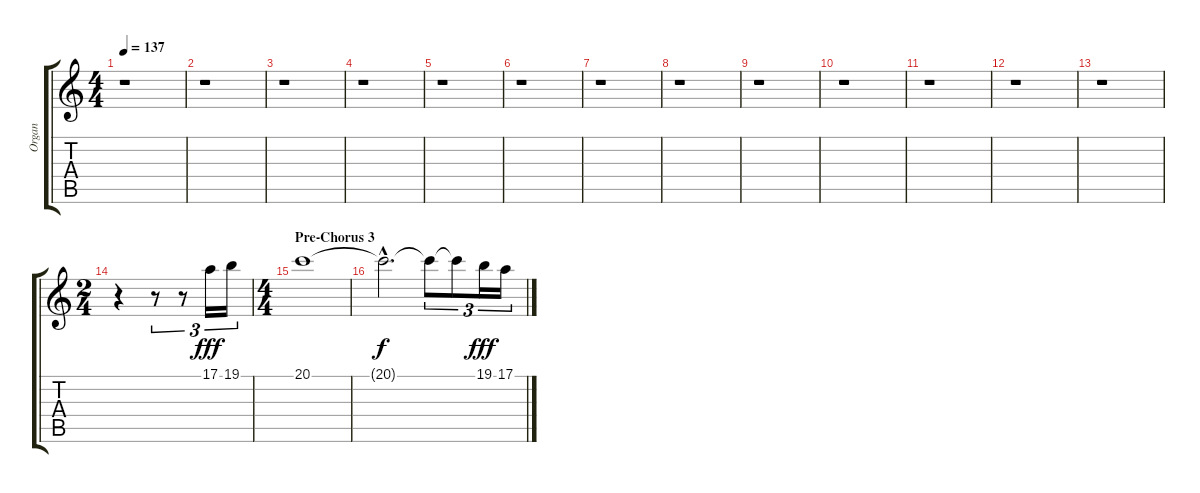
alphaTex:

\track ("Organ" "Organ") {instrument drawbarorgan}
\staff {score tabs}
\tuning (E4 B3 G3 D3 A2 E2) {hide}
\ts (4 4)
\tempo 137
\clef g2
\ks c
r.1{dy fff} |
r.1 |
r.1 |
r.1 |
r.1 |
r.1 |
r.1 |
r.1 |
r.1 |
r.1 |
r.1 |
r.1 |
r.1 |
\ts (2 4)
r.4 r.8{tu (3 2)} r.8{tu (3 2)} 17.1.16{tu (3 2)} 19.1.16{tu (3 2)} |
\ts (4 4)
\section ("" "Pre-Chorus 3")
20.1.1 |
20.1{hac t}.2{d dy f} 20.1{t}.8{tu (3 2)} 20.1{t}.8{tu (3 2)} 19.1.16{tu (3 2) dy fff} 17.1.16{tu (3 2)}
